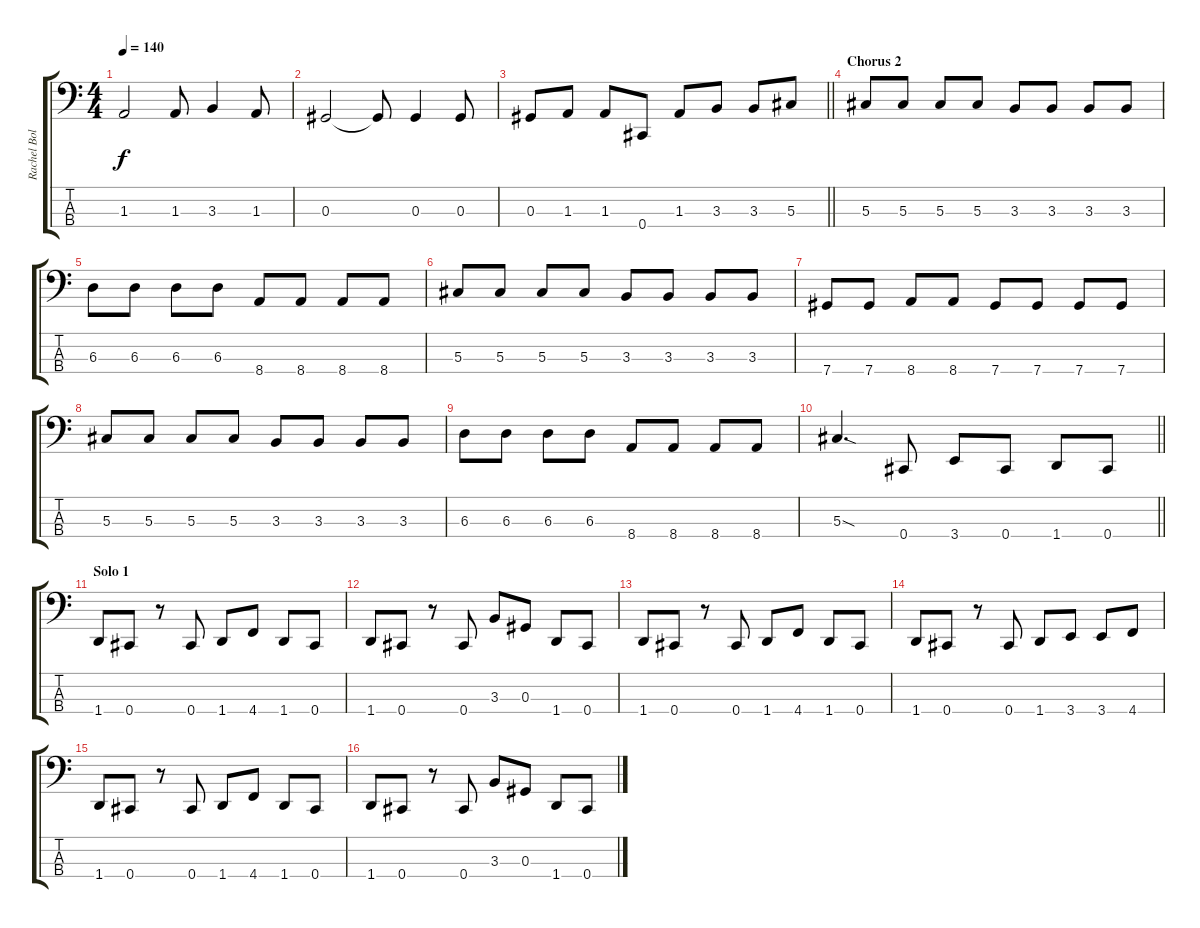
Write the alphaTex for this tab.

\track ("Rachel Bolan" "Rachel Bol") {instrument electricbasspick}
\staff {score tabs}
\tuning (Gb2 Db2 Ab1 Db1) {hide}
\ts (4 4)
\tempo 140
\clef f4
\ks c
1.3{t}.2{dy f} 1.3.8 3.3.4 1.3.8 |
0.3.2 0.3{t}.8 0.3.4 0.3.8 |
\barLineRight lightlight
0.3.8 1.3.8 1.3.8 0.4.8 1.3.8 3.3.8 3.3.8 5.3.8 |
\section ("" "Chorus 2")
5.3.8 5.3.8 5.3.8 5.3.8 3.3.8 3.3.8 3.3.8 3.3.8 |
6.3.8 6.3.8 6.3.8 6.3.8 8.4.8 8.4.8 8.4.8 8.4.8 |
5.3.8 5.3.8 5.3.8 5.3.8 3.3.8 3.3.8 3.3.8 3.3.8 |
7.4.8 7.4.8 8.4.8 8.4.8 7.4.8 7.4.8 7.4.8 7.4.8 |
5.3.8 5.3.8 5.3.8 5.3.8 3.3.8 3.3.8 3.3.8 3.3.8 |
6.3.8 6.3.8 6.3.8 6.3.8 8.4.8 8.4.8 8.4.8 8.4.8 |
\barLineRight lightlight
5.3{sod}.4{d} 0.4.8 3.4.8 0.4.8 1.4.8 0.4.8 |
\section ("" "Solo 1")
1.4.8 0.4.8 r.8 0.4.8 1.4.8 4.4.8 1.4.8 0.4.8 |
1.4.8 0.4.8 r.8 0.4.8 3.3.8 0.3.8 1.4.8 0.4.8 |
1.4.8 0.4.8 r.8 0.4.8 1.4.8 4.4.8 1.4.8 0.4.8 |
1.4.8 0.4.8 r.8 0.4.8 1.4.8 3.4.8 3.4.8 4.4.8 |
1.4.8 0.4.8 r.8 0.4.8 1.4.8 4.4.8 1.4.8 0.4.8 |
1.4.8 0.4.8 r.8 0.4.8 3.3.8 0.3.8 1.4.8 0.4.8
